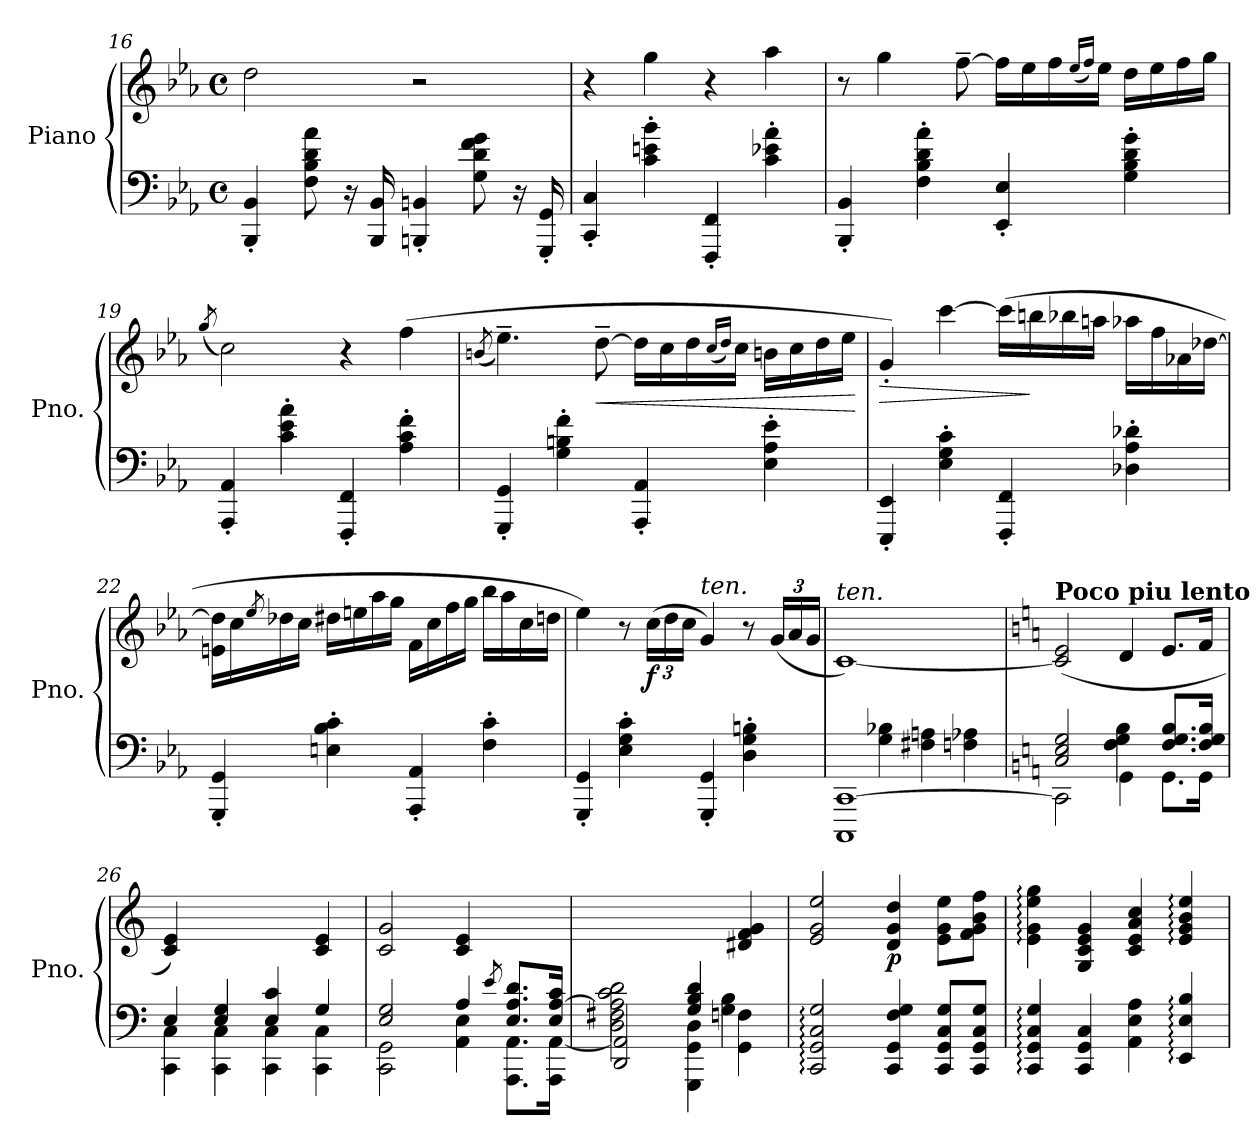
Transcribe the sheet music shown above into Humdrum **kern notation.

**kern	**kern	**dynam
*part1	*part1	*part1
*staff2	*staff1	*staff1/2
*I"Piano	*	*
*I'Pno.	*	*
*clefF4	*clefG2	*
*k[b-e-a-]	*k[b-e-a-]	*
*M4/4	*M4/4	*
*met(c)	*met(c)	*
=16	=16	=16
4BBB-/' 4BB-/'	2dd\	.
8F\ 8B-\ 8d\ 8a-\	.	.
16r	.	.
16BBB-/ 16BB-/	.	.
4BBBn/' 4BBn/'	2r	.
8G\ 8d\ 8f\ 8g\	.	.
16r	.	.
16GGG/' 16GG/'	.	.
=17	=17	=17
4CC/' 4C/'	4r	.
4c\' 4en\' 4b-\'	4gg\	.
4FFF/' 4FF/'	4r	.
4c\' 4e-X\' 4a-\'	4aa-\	.
!!LO:PB:g=z
=18	=18	=18
4BBB-/' 4BB-/'	8r	.
.	4gg\	.
4F\' 4B-\' 4d\' 4a-\'	.	.
.	[8ff~\	.
4EE-/' 4E-/'	16ff\LL]	.
.	16ee-\	.
.	16ff\	.
.	(<16qee-/LL	.
.	16qff/JJ)	.
.	16ee-\JJ	.
4G\' 4B-\' 4d\' 4g\'	16dd\LL	.
.	16ee-\	.
.	16ff\	.
.	16gg\JJ	.
=19	=19	=19
.	(<8qgg/	.
4AAA-/' 4AA-/'	2cc\)	.
4c\' 4e-\' 4a-\'	.	.
4FFF/' 4FF/'	4r	.
4A-\' 4c\' 4f\'	(>4ff\	.
=20	=20	=20
.	(<8qbn/	.
4GGG/' 4GG/'	4.ee-~\)	.
4G\' 4Bn\' 4f\'	.	.
!	!	!LO:HP:b
.	[8dd~\	<
4AAA-/' 4AA-/'	16dd\LL]	.
.	16cc\	.
.	16dd\	.
.	(<16qcc/LL	.
.	16qdd/JJ)	.
.	16cc\JJ	.
4E-\' 4A-\' 4e-\'	16bn\LL	.
.	16cc\	.
.	16dd\	.
.	16ee-\JJ	.
.	.	[
!!LO:LB:g=z
=21	=21	=21
!	!	!LO:HP:b
4EEE-/' 4EE-/'	4g'/)	>
4E-\' 4G\' 4c\'	[4ccc\	.
4FFF/' 4FF/'	(>16ccc\LL]	.
.	16bbn\	]
.	16bb-X\	.
.	16aan\JJ	.
4D-X\' 4A-\' 4d-X\'	16aa-X\LL	.
.	16ff\	.
.	16a-X\	.
.	[16dd-X\JJ	.
=22	=22	=22
4GGG/' 4GG/'	16en\ 16dd-\]LL	.
.	16cc\	.
.	8qee-/	.
.	16dd-X\	.
.	16cc\JJ	.
4En\' 4B-\' 4c\'	16dd#X\LL	.
.	16een\	.
.	16aa-\	.
.	16gg\JJ	.
4AAA-/' 4AA-/'	16f\LL	.
.	16cc\	.
.	16ff\	.
.	16gg\JJ	.
4F\' 4c\'	16bb-\LL	.
.	16aa-\	.
.	16cc\	.
.	16ddn\JJ	.
!!LO:LB:g=z
=23	=23	=23
4GGG/' 4GG/'	4ee-\)	.
4E-\' 4G\' 4c\'	8r	.
*	*Xbrackettup	*
!	!	!LO:DY:b
.	(>24cc\LL	f
.	24dd\	.
.	24cc\JJ	.
!	!LO:TX:a:i:t=ten.	!
4GGG/' 4GG/'	4g/)	.
4D\' 4G\' 4Bn\'	8r	.
.	(<24g/LL	.
.	24a-/	.
.	24g/JJ	.
=24	=24	=24
*^	*	*
!	!	!LO:TX:a:i:t=ten.	!
1CCC [1CC	4ryy	[1c)	.
.	4G\ 4B-X\	.	.
.	4F#X\ 4An\	.	.
.	4Fn\ 4A-X\	.	.
=25	=25	=25	=25
*k[]	*	*k[]	*
!	!	!LO:TX:a:B:t=Poco piu lento	!
2CC\]	2C/ 2E/ 2G/	(>2c/] 2e/	.
4GG\	4F\ 4G\ 4B\	4d/	.
8.GG\L	8.F/ 8.G/ 8.B/L	8.e/L	.
16GG\Jk	16F/ 16G/ 16B/Jk	16f/Jk	.
=26	=26	=26	=26
*	*^	*	*
4ryy	4CC\ 4C\	4E/	4c/ 4e/)	.
4E/ 4G/	4CC\ 4C\	2ryy	2ryy	.
4E/ 4c/	4CC\ 4C\	.	.	.
4ryy	4CC\ 4C\	4G/	4c/ 4e/	.
!!LO:LB:g=z
=27	=27	=27	=27	=27
2.ryy	2CC\ 2GG\	2E/ 2G/	2c/ 2g/	.
.	4AA\ 4E\	4A/	4c/ 4e/	.
8qe/	.	.	.	.
8.E/ 8.A/ 8.d/L	8.AAA\ 8.AA\L	4ryy	4ryy	.
16E/ [16A/ 16c/Jk	16AAA\ [16AA\Jk	.	.	.
=28	=28	=28	=28	=28
2A\] 2c\ 2d\	2DD/ 2AA/]	2D\ 2F#X\	2.ryy	.
4G/ 4B/ 4d/	4GGG\ 4GG\ 4D\	4ryy	.	.
4ryy	4GG\ 4Fn\	4G\ 4B\	4d#X/ 4f/ 4g/	.
*v	*v	*v	*	*
=29	=29	=29
2CC/: 2GG/: 2C/: 2G/:	2e/ 2g/ 2ee/	.
!	!	!LO:DY:b
4CC/ 4GG/ 4F/ 4G/	4d/ 4g/ 4dd/	p
8CC/ 8GG/ 8C/ 8G/L	8e\ 8g\ 8ee\L	.
8CC/ 8GG/ 8C/ 8G/J	8f\ 8g\ 8b\ 8ff\J	.
!!LO:LB:g=z
=30	=30	=30
4CC/: 4GG/: 4C/: 4G/:	4e\: 4g\: 4ee\: 4gg\:	.
4CC/ 4GG/ 4C/	4G/ 4c/ 4e/ 4g/	.
4AA\ 4E\ 4A\	4c/ 4e/ 4a/ 4cc/	.
4EE/: 4E/: 4B/:	4e/: 4g/: 4b/: 4ee/:	.
=	=	=
*-	*-	*-
